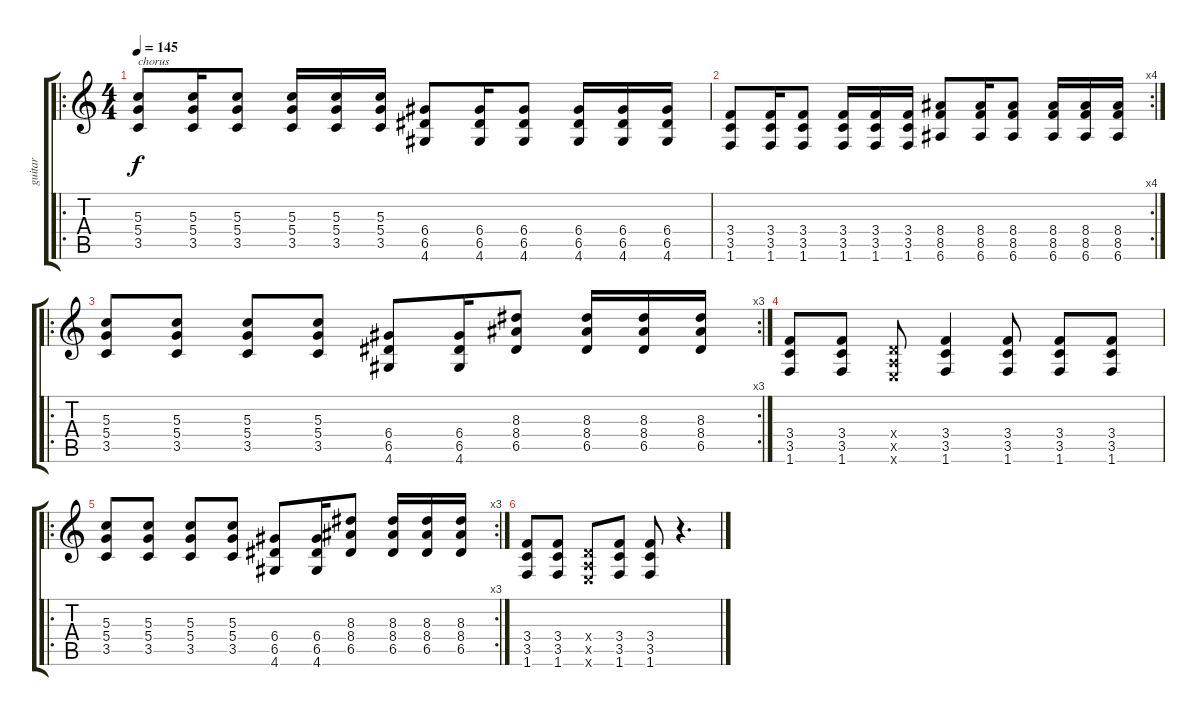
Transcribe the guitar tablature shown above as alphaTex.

\track ("guitar" "guitar") {instrument overdrivenguitar}
\staff {score tabs}
\tuning (E4 B3 G3 D3 A2 E2) {hide}
\ro
\ts (4 4)
\tempo 145
\clef g2
\ks c
(5.3 5.4 3.5).8{txt "chorus" dy f} (5.3 5.4 3.5).16 (5.3 5.4 3.5).8 (5.3 5.4 3.5).16 (5.3 5.4 3.5).16 (5.3 5.4 3.5).16 (6.4 6.5 4.6).8 (6.4 6.5 4.6).16 (6.4 6.5 4.6).8 (6.4 6.5 4.6).16 (6.4 6.5 4.6).16 (6.4 6.5 4.6).16 |
\rc 4
(3.4 3.5 1.6).8 (3.4 3.5 1.6).16 (3.4 3.5 1.6).8 (3.4 3.5 1.6).16 (3.4 3.5 1.6).16 (3.4 3.5 1.6).16 (8.4 8.5 6.6).8 (8.4 8.5 6.6).16 (8.4 8.5 6.6).8 (8.4 8.5 6.6).16 (8.4 8.5 6.6).16 (8.4 8.5 6.6).16 |
\ro
\rc 3
(5.3 5.4 3.5).8 (5.3 5.4 3.5).8 (5.3 5.4 3.5).8 (5.3 5.4 3.5).8 (6.4 6.5 4.6).8 (6.4 6.5 4.6).16 (8.3 8.4 6.5).8 (8.3 8.4 6.5).16 (8.3 8.4 6.5).16 (8.3 8.4 6.5).16 |
(3.4 3.5 1.6).8 (3.4 3.5 1.6).8 (0.4{x} 0.5{x} 0.6{x}).8 (3.4 3.5 1.6).4 (3.4 3.5 1.6).8 (3.4 3.5 1.6).8 (3.4 3.5 1.6).8 |
\ro
\rc 3
(5.3 5.4 3.5).8 (5.3 5.4 3.5).8 (5.3 5.4 3.5).8 (5.3 5.4 3.5).8 (6.4 6.5 4.6).8 (6.4 6.5 4.6).16 (8.3 8.4 6.5).8 (8.3 8.4 6.5).16 (8.3 8.4 6.5).16 (8.3 8.4 6.5).16 |
(3.4 3.5 1.6).8 (3.4 3.5 1.6).8 (0.4{x} 0.5{x} 0.6{x}).8 (3.4 3.5 1.6).8 (3.4 3.5 1.6).8 r.4{d}
